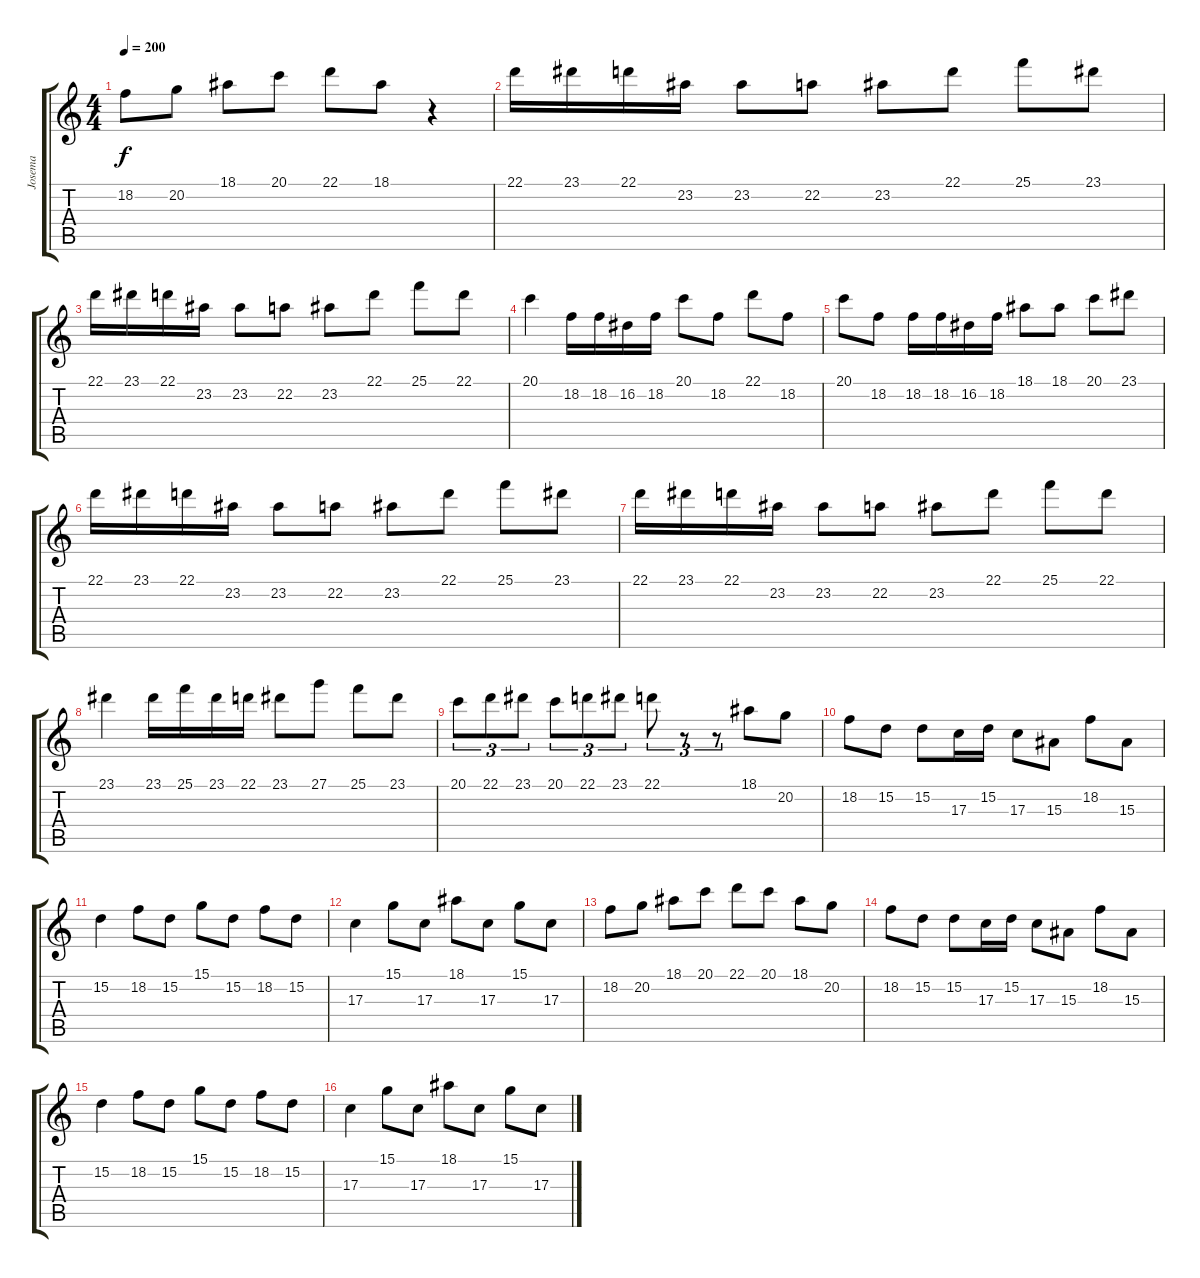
\track ("Josema" "Josema") {instrument flute}
\staff {score tabs}
\tuning (E4 B3 G3 D3 A2 E2) {hide}
\ts (4 4)
\tempo 200
\clef g2
\ks c
18.2.8{dy f} 20.2.8 18.1.8 20.1.8 22.1.8 18.1.8 r.4 |
22.1.16 23.1.16 22.1.16 23.2.16 23.2.8 22.2.8 23.2.8 22.1.8 25.1.8 23.1.8 |
22.1.16 23.1.16 22.1.16 23.2.16 23.2.8 22.2.8 23.2.8 22.1.8 25.1.8 22.1.8 |
20.1.4 18.2.16 18.2.16 16.2.16 18.2.16 20.1.8 18.2.8 22.1.8 18.2.8 |
20.1.8 18.2.8 18.2.16 18.2.16 16.2.16 18.2.16 18.1.8 18.1.8 20.1.8 23.1.8 |
22.1.16 23.1.16 22.1.16 23.2.16 23.2.8 22.2.8 23.2.8 22.1.8 25.1.8 23.1.8 |
22.1.16 23.1.16 22.1.16 23.2.16 23.2.8 22.2.8 23.2.8 22.1.8 25.1.8 22.1.8 |
23.1.4 23.1.16 25.1.16 23.1.16 22.1.16 23.1.8 27.1.8 25.1.8 23.1.8 |
20.1.8{tu (3 2)} 22.1.8{tu (3 2)} 23.1.8{tu (3 2)} 20.1.8{tu (3 2)} 22.1.8{tu (3 2)} 23.1.8{tu (3 2)} 22.1.8{tu (3 2)} r.8{tu (3 2)} r.8{tu (3 2)} 18.1.8 20.2.8 |
18.2.8 15.2.8 15.2.8 17.3.16 15.2.16 17.3.8 15.3.8 18.2.8 15.3.8 |
15.2.4 18.2.8 15.2.8 15.1.8 15.2.8 18.2.8 15.2.8 |
17.3.4 15.1.8 17.3.8 18.1.8 17.3.8 15.1.8 17.3.8 |
18.2.8 20.2.8 18.1.8 20.1.8 22.1.8 20.1.8 18.1.8 20.2.8 |
18.2.8 15.2.8 15.2.8 17.3.16 15.2.16 17.3.8 15.3.8 18.2.8 15.3.8 |
15.2.4 18.2.8 15.2.8 15.1.8 15.2.8 18.2.8 15.2.8 |
17.3.4 15.1.8 17.3.8 18.1.8 17.3.8 15.1.8 17.3.8
